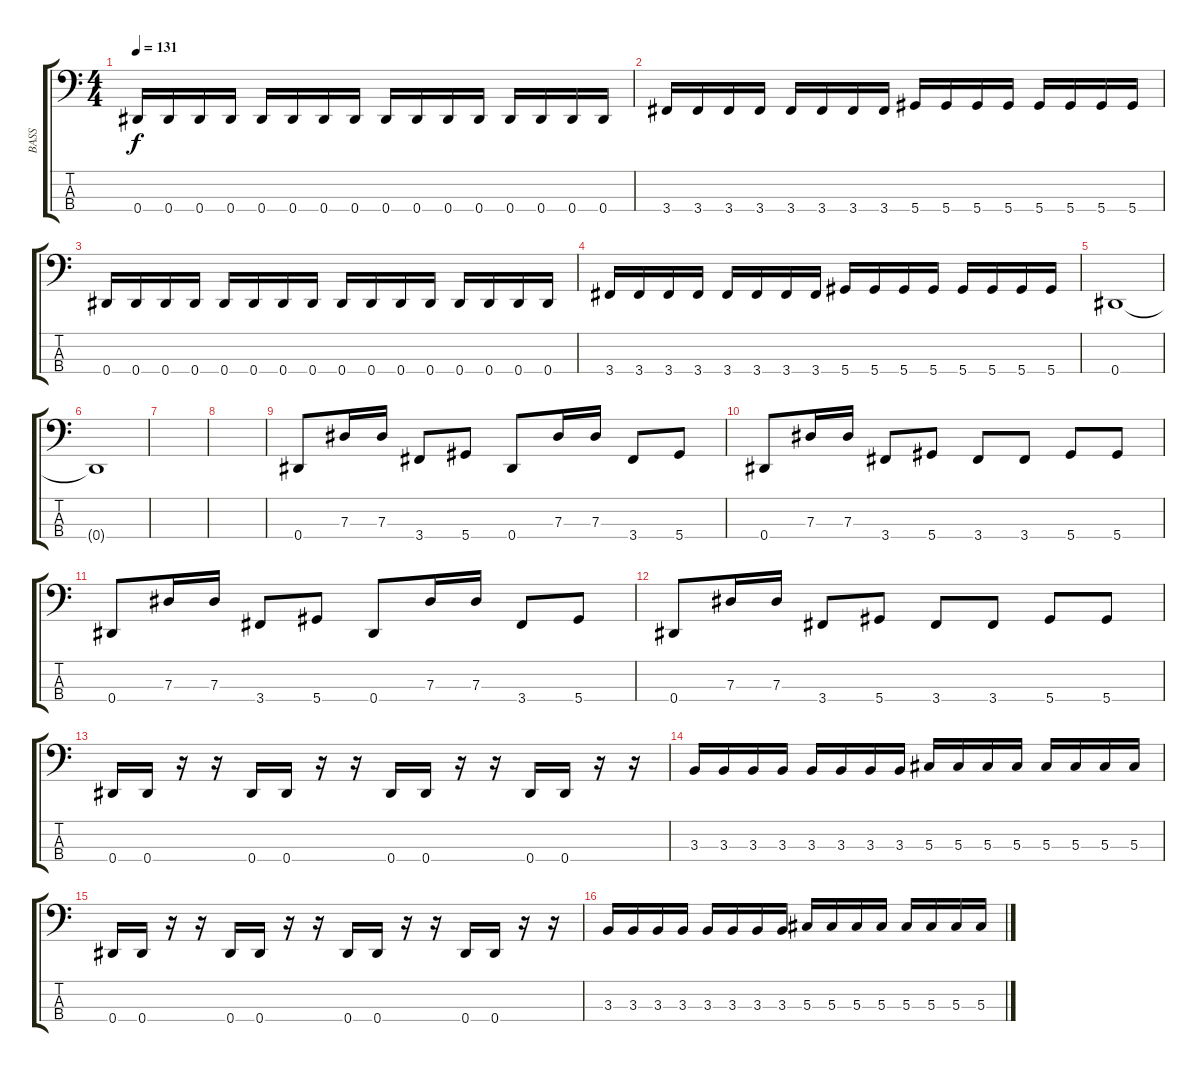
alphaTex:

\track ("BASS" "BASS") {instrument electricbasspick}
\staff {score tabs}
\tuning (Gb2 Db2 Ab1 Eb1) {hide}
\ts (4 4)
\tempo 131
\clef f4
\ks c
0.4.16{dy f} 0.4.16 0.4.16 0.4.16 0.4.16 0.4.16 0.4.16 0.4.16 0.4.16 0.4.16 0.4.16 0.4.16 0.4.16 0.4.16 0.4.16 0.4.16 |
3.4.16 3.4.16 3.4.16 3.4.16 3.4.16 3.4.16 3.4.16 3.4.16 5.4.16 5.4.16 5.4.16 5.4.16 5.4.16 5.4.16 5.4.16 5.4.16 |
0.4.16 0.4.16 0.4.16 0.4.16 0.4.16 0.4.16 0.4.16 0.4.16 0.4.16 0.4.16 0.4.16 0.4.16 0.4.16 0.4.16 0.4.16 0.4.16 |
3.4.16 3.4.16 3.4.16 3.4.16 3.4.16 3.4.16 3.4.16 3.4.16 5.4.16 5.4.16 5.4.16 5.4.16 5.4.16 5.4.16 5.4.16 5.4.16 |
0.4.1 |
0.4{t}.1 |
|
|
0.4.8 7.3.16 7.3.16 3.4.8 5.4.8 0.4.8 7.3.16 7.3.16 3.4.8 5.4.8 |
0.4.8 7.3.16 7.3.16 3.4.8 5.4.8 3.4.8 3.4.8 5.4.8 5.4.8 |
0.4.8 7.3.16 7.3.16 3.4.8 5.4.8 0.4.8 7.3.16 7.3.16 3.4.8 5.4.8 |
0.4.8 7.3.16 7.3.16 3.4.8 5.4.8 3.4.8 3.4.8 5.4.8 5.4.8 |
0.4.16 0.4.16 r.16 r.16 0.4.16 0.4.16 r.16 r.16 0.4.16 0.4.16 r.16 r.16 0.4.16 0.4.16 r.16 r.16 |
3.3.16 3.3.16 3.3.16 3.3.16 3.3.16 3.3.16 3.3.16 3.3.16 5.3.16 5.3.16 5.3.16 5.3.16 5.3.16 5.3.16 5.3.16 5.3.16 |
0.4.16 0.4.16 r.16 r.16 0.4.16 0.4.16 r.16 r.16 0.4.16 0.4.16 r.16 r.16 0.4.16 0.4.16 r.16 r.16 |
3.3.16 3.3.16 3.3.16 3.3.16 3.3.16 3.3.16 3.3.16 3.3.16 5.3.16 5.3.16 5.3.16 5.3.16 5.3.16 5.3.16 5.3.16 5.3.16
